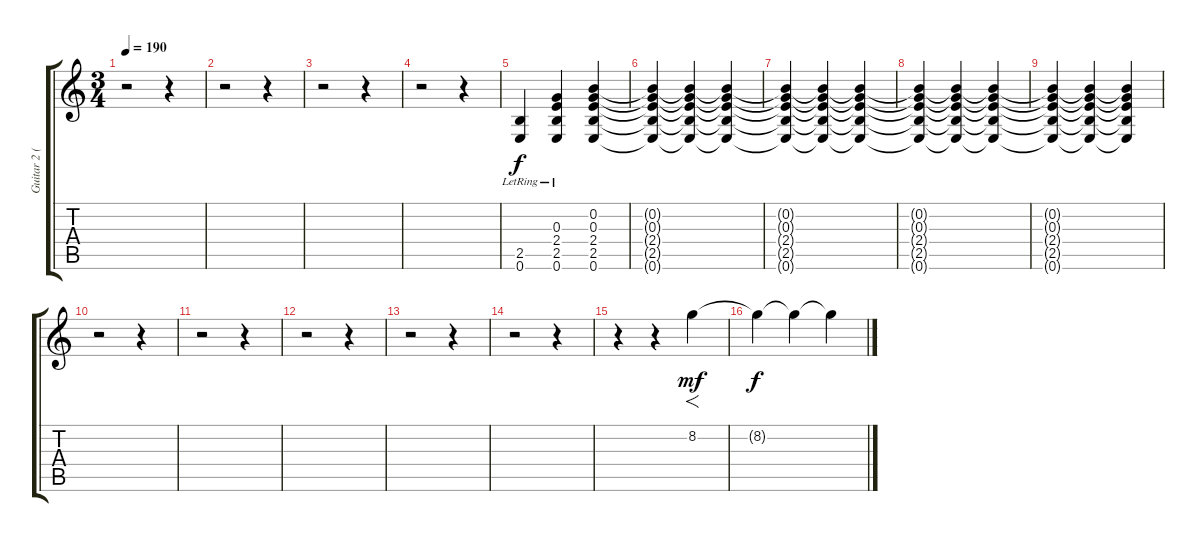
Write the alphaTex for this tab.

\track ("Guitar 2 (Disto)" "Guitar 2 (") {instrument distortionguitar}
\staff {score tabs}
\tuning (E4 B3 G3 D3 A2 E2) {hide}
\ts (3 4)
\tempo 190
\clef g2
\ks c
r.2{dy f} r.4 |
r.2 r.4 |
r.2 r.4 |
r.2 r.4 |
(2.5{lr} 0.6{lr}).4 (0.3{lr} 2.4{lr} 2.5{lr} 0.6{lr}).4 (0.2 0.3 2.4 2.5 0.6).4 |
(0.2{t} 0.3{t} 2.4{t} 2.5{t} 0.6{t}).4 (0.2{t} 0.3{t} 2.4{t} 2.5{t} 0.6{t}).4 (0.2{t} 0.3{t} 2.4{t} 2.5{t} 0.6{t}).4 |
(0.2{t} 0.3{t} 2.4{t} 2.5{t} 0.6{t}).4 (0.2{t} 0.3{t} 2.4{t} 2.5{t} 0.6{t}).4 (0.2{t} 0.3{t} 2.4{t} 2.5{t} 0.6{t}).4 |
(0.2{t} 0.3{t} 2.4{t} 2.5{t} 0.6{t}).4 (0.2{t} 0.3{t} 2.4{t} 2.5{t} 0.6{t}).4 (0.2{t} 0.3{t} 2.4{t} 2.5{t} 0.6{t}).4 |
(0.2{t} 0.3{t} 2.4{t} 2.5{t} 0.6{t}).4 (0.2{t} 0.3{t} 2.4{t} 2.5{t} 0.6{t}).4 (0.2{t} 0.3{t} 2.4{t} 2.5{t} 0.6{t}).4 |
r.2 r.4 |
r.2 r.4 |
r.2 r.4 |
r.2 r.4 |
r.2 r.4 |
r.4 r.4 8.2.4{f dy mf} |
8.2{t}.4{dy f} 8.2{t}.4 8.2{t}.4
